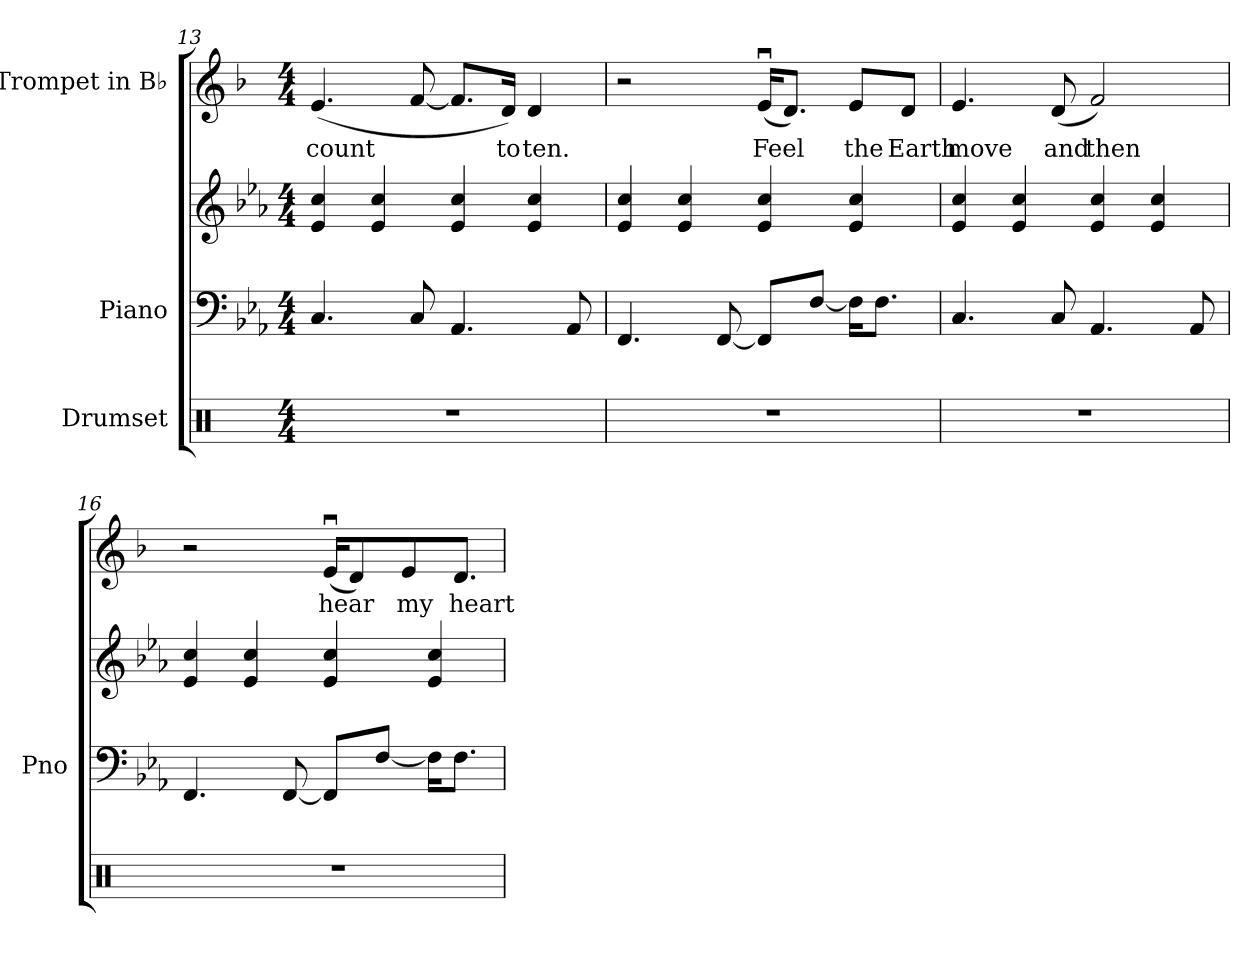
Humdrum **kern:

**kern	**kern	**kern	**kern	**text
*part3	*part2	*part2	*part1	*part1
*staff4	*staff3	*staff2	*staff1	*staff1
*I"Drumset	*I"Piano	*	*I"Trompet in B♭	*
*	*I'Pno	*	*	*
*clefX	*clefF4	*clefG2	*clefG2	*
*	*	*	*ITrd1c2	*
*k[]	*k[b-e-a-]	*k[b-e-a-]	*k[b-e-a-]	*
*M4/4	*M4/4	*M4/4	*M4/4	*
=13	=13	=13	=13	=13
!	!	!	!	!LO:LY:b
1r	4.C/	4e-/ 4cc/	(<4.d/	count
.	.	4e-/ 4cc/	.	.
.	8C/	.	[8e-/	.
.	4.AA-/	4e-/ 4cc/	8.e-/L]	.
!	!	!	!	!LO:LY:b
.	.	.	16c/Jk)	to
!	!	!	!	!LO:LY:b
.	.	4e-/ 4cc/	4c/	ten.
.	8AA-/	.	.	.
!!LO:LB:g=z
=14	=14	=14	=14	=14
1r	4.FF/	4e-/ 4cc/	2r	.
.	.	4e-/ 4cc/	.	.
.	[8FF/	.	.	.
!	!	!	!	!LO:LY:b
.	8FF/L]	4e-/ 4cc/	(<16du/KL	Feel
.	.	.	8.c/J)	.
.	[8F/J	.	.	.
!	!	!	!	!LO:LY:b
.	16F\KL]	4e-/ 4cc/	8d/L	the
.	8.F\J	.	.	.
!	!	!	!	!LO:LY:b
.	.	.	8c/J	Earth
=15	=15	=15	=15	=15
!	!	!	!	!LO:LY:b
1r	4.C/	4e-/ 4cc/	4.d/	move
.	.	4e-/ 4cc/	.	.
!	!	!	!	!LO:LY:b
.	8C/	.	(<8c/	and
!	!	!	!	!LO:LY:b
.	4.AA-/	4e-/ 4cc/	2e-/)	then
.	.	4e-/ 4cc/	.	.
.	8AA-/	.	.	.
=16	=16	=16	=16	=16
1r	4.FF/	4e-/ 4cc/	2r	.
.	.	4e-/ 4cc/	.	.
.	[8FF/	.	.	.
!	!	!	!	!LO:LY:b
.	8FF/L]	4e-/ 4cc/	(<16du/KL	hear
.	.	.	8c/)	.
.	[8F/J	.	.	.
!	!	!	!	!LO:LY:b
.	.	.	8d/	my
.	16F\KL]	4e-/ 4cc/	.	.
!	!	!	!	!LO:LY:b
.	8.F\J	.	8.c/J	heart
=	=	=	=	=
*-	*-	*-	*-	*-
